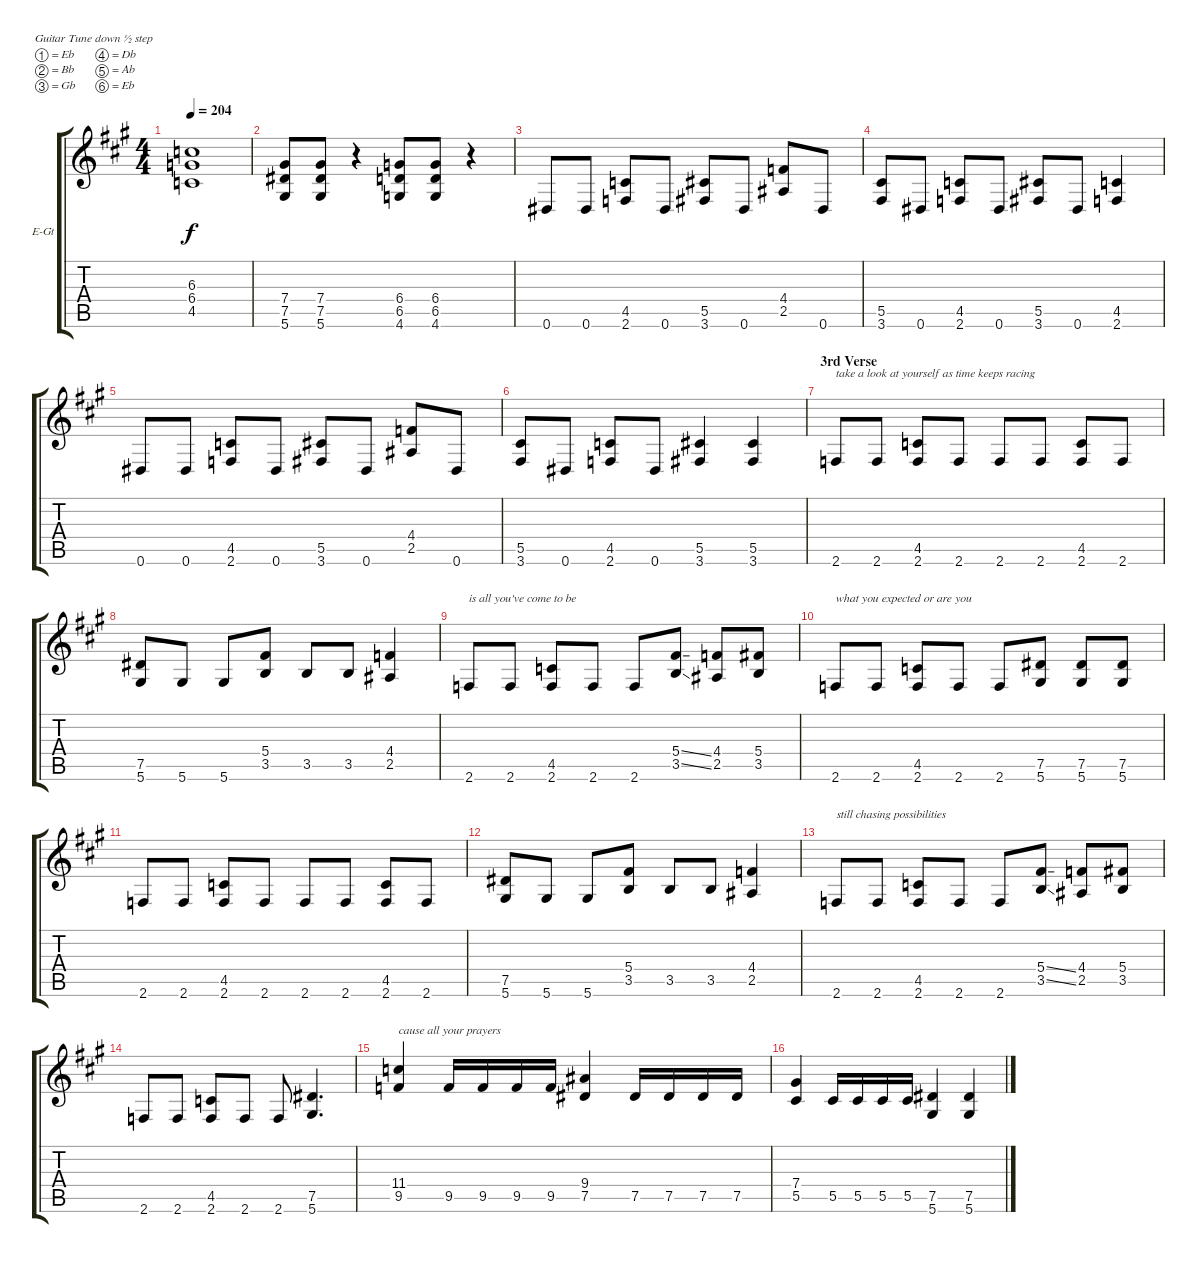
\bracketExtendMode groupsimilarinstruments
\firstSystemTrackNameOrientation horizontal
\otherSystemsTrackNameOrientation horizontal
\track ("Bizzy Derick" "E-Gt") {instrument distortionguitar}
\staff {score tabs}
\tuning (Eb4 Bb3 Gb3 Db3 Ab2 Eb2)
\ts (4 4)
\tempo 204
\clef g2
\ks a
(6.3 6.4 4.5).1{dy f} |
(7.4 7.5 5.6).8 (7.4 7.5 5.6).8 r.4 (6.4 6.5 4.6).8 (6.4 6.5 4.6).8 r.4 |
0.6.8 0.6.8 (4.5 2.6).8 0.6.8 (5.5 3.6).8 0.6.8 (4.4 2.5).8 0.6.8 |
(5.5 3.6).8 0.6.8 (4.5 2.6).8 0.6.8 (5.5 3.6).8 0.6.8 (4.5 2.6).4 |
0.6.8 0.6.8 (4.5 2.6).8 0.6.8 (5.5 3.6).8 0.6.8 (4.4 2.5).8 0.6.8 |
(5.5 3.6).8 0.6.8 (4.5 2.6).8 0.6.8 (5.5 3.6).4 (5.5 3.6).4 |
\section ("" "3rd Verse")
2.6.8{txt "take a look at yourself as time keeps racing"} 2.6.8 (4.5 2.6).8 2.6.8 2.6.8 2.6.8 (4.5 2.6).8 2.6.8 |
(7.5 5.6).8 5.6.8 5.6.8 (5.4 3.5).8 3.5.8 3.5.8 (4.4 2.5).4 |
2.6.8{txt "is all you've come to be"} 2.6.8 (4.5 2.6).8 2.6.8 2.6.8 (5.4{ss} 3.5{ss}).8 (4.4 2.5).8 (5.4 3.5).8 |
2.6.8{txt "what you expected or are you"} 2.6.8 (4.5 2.6).8 2.6.8 2.6.8 (7.5 5.6).8 (7.5 5.6).8 (7.5 5.6).8 |
2.6.8 2.6.8 (4.5 2.6).8 2.6.8 2.6.8 2.6.8 (4.5 2.6).8 2.6.8 |
(7.5 5.6).8 5.6.8 5.6.8 (5.4 3.5).8 3.5.8 3.5.8 (4.4 2.5).4 |
2.6.8{txt "still chasing possibilities"} 2.6.8 (4.5 2.6).8 2.6.8 2.6.8 (5.4{ss} 3.5{ss}).8 (4.4 2.5).8 (5.4 3.5).8 |
2.6.8 2.6.8 (4.5 2.6).8 2.6.8 2.6.8 (7.5 5.6).4{d} |
(11.4 9.5).4{txt "cause all your prayers"} 9.5.16 9.5.16 9.5.16 9.5.16 (9.4 7.5).4 7.5.16 7.5.16 7.5.16 7.5.16 |
(7.4 5.5).4 5.5.16 5.5.16 5.5.16 5.5.16 (7.5 5.6).4 (7.5 5.6).4
